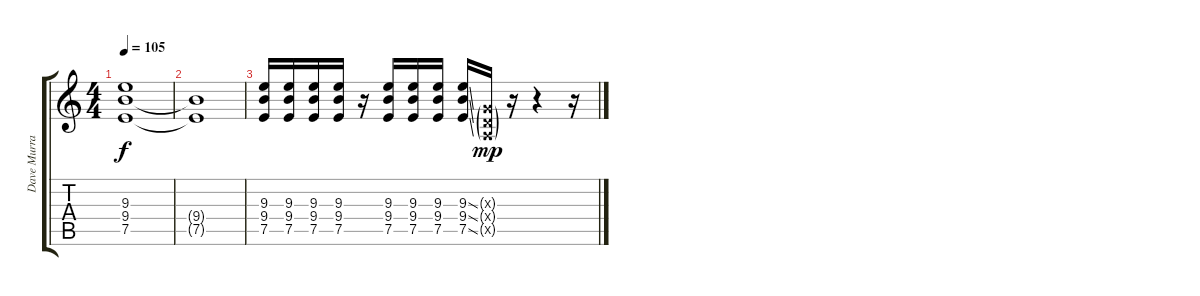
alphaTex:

\track ("Dave Murray" "Dave Murra") {instrument overdrivenguitar}
\staff {score tabs}
\tuning (E4 B3 G3 D3 A2 E2) {hide}
\ts (4 4)
\tempo 105
\clef g2
\ks c
(9.3 9.4 7.5).1{dy f} |
(9.4{t} 7.5{t}).1 |
(9.3 9.4 7.5).16 (9.3 9.4 7.5).16 (9.3 9.4 7.5).16 (9.3 9.4 7.5).16 r.16 (9.3 9.4 7.5).16 (9.3 9.4 7.5).16 (9.3 9.4 7.5).16 (9.3{ss} 9.4{ss} 7.5{ss}).16 (0.3{g x} 0.4{g x} 0.5{g x}).16{dy mp} r.16 r.4 r.16
